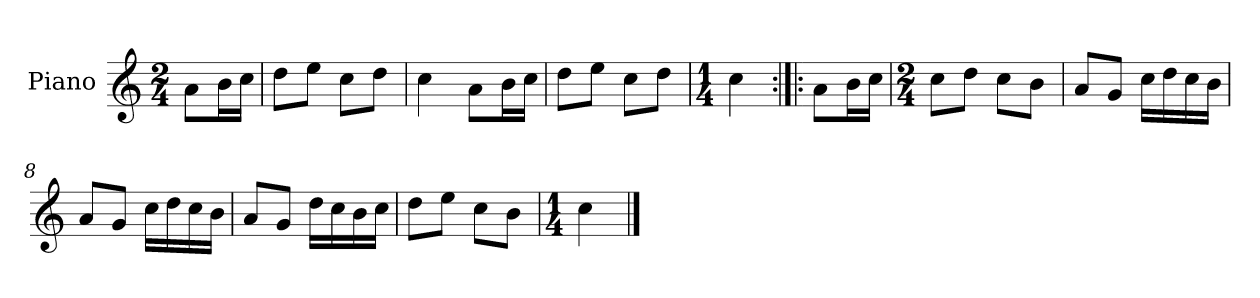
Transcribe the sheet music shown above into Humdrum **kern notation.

**kern
*part1
*staff1
*I"Piano
*I'Pno.
*clefG2
*k[]
*M2/4
=
8a\L
16b\L
16cc\JJ
=1
8dd\L
8ee\J
8cc\L
8dd\J
=2
4cc\
8a\L
16b\L
16cc\JJ
=3
8dd\L
8ee\J
8cc\L
8dd\J
=4
*M1/4
4cc\
=5:|!|:
8a\L
16b\L
16cc\JJ
=6
*M2/4
8cc\L
8dd\J
8cc\L
8b\J
=7
8a/L
8g/J
16cc\LL
16dd\
16cc\
16b\JJ
=8
8a/L
8g/J
16cc\LL
16dd\
16cc\
16b\JJ
!!LO:LB:g=z
=9
8a/L
8g/J
16dd\LL
16cc\
16b\
16cc\JJ
=10
8dd\L
8ee\J
8cc\L
8b\J
=11
*M1/4
4cc\
==
*-
